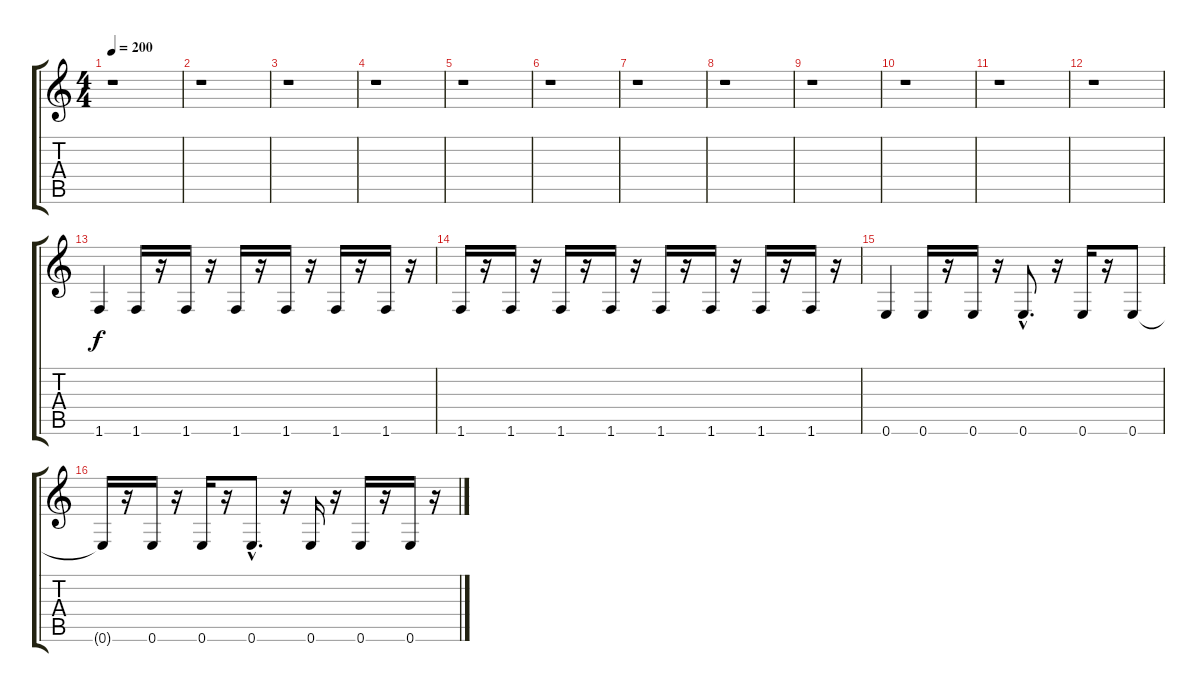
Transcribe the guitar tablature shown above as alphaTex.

\track "" {instrument overdrivenguitar}
\staff {score tabs}
\tuning (E4 B3 G3 D3 A2 E2) {hide}
\ts (4 4)
\tempo 200
\clef g2
\ks c
r.1{dy f} |
r.1 |
r.1 |
r.1 |
r.1 |
r.1 |
r.1 |
r.1 |
r.1 |
r.1 |
r.1 |
r.1 |
1.6.4 1.6.16 r.16 1.6.16 r.16 1.6.16 r.16 1.6.16 r.16 1.6.16 r.16 1.6.16 r.16 |
1.6.16 r.16 1.6.16 r.16 1.6.16 r.16 1.6.16 r.16 1.6.16 r.16 1.6.16 r.16 1.6.16 r.16 1.6.16 r.16 |
0.6.4 0.6.16 r.16 0.6.16 r.16 0.6{hac}.8{d} r.16 0.6.16 r.16 0.6.8 |
0.6{t}.16 r.16 0.6.16 r.16 0.6.16 r.16 0.6{hac}.8{d} r.16 0.6.16 r.16 0.6.16 r.16 0.6.16 r.16
